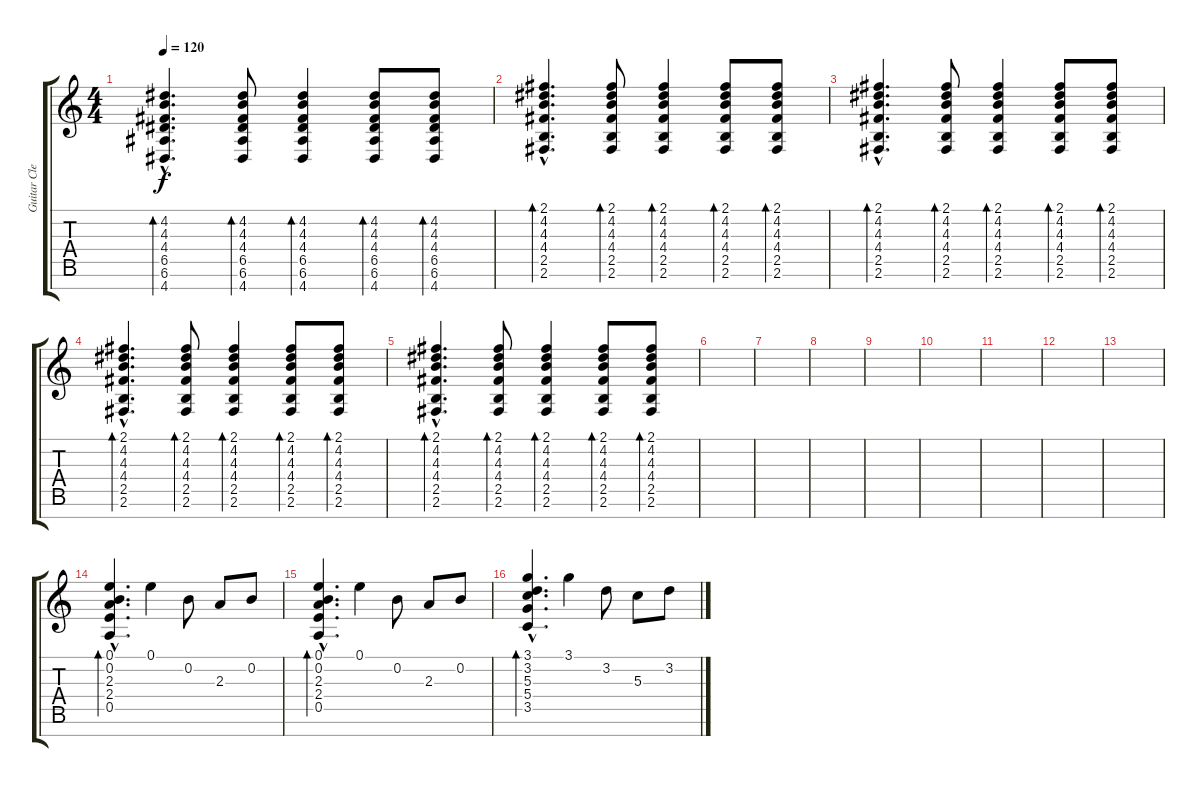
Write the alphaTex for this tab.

\track ("Guitar Clean" "Guitar Cle") {instrument electricguitarclean}
\staff {score tabs}
\tuning (E4 B3 G3 D3 A2 E2 B1) {hide}
\ts (4 4)
\tempo 120
\clef g2
\ks c
(4.2{hac} 4.3{hac} 4.4{hac} 6.5{hac} 6.6{hac} 4.7{hac}).4{d bd 60 dy f} (4.2 4.3 4.4 6.5 6.6 4.7).8{bd 60} (4.2 4.3 4.4 6.5 6.6 4.7).4{bd 60} (4.2 4.3 4.4 6.5 6.6 4.7).8{bd 60} (4.2 4.3 4.4 6.5 6.6 4.7).8{bd 60} |
(2.1{hac} 4.2{hac} 4.3{hac} 4.4{hac} 2.5{hac} 2.6{hac}).4{d bd 60} (2.1 4.2 4.3 4.4 2.5 2.6).8{bd 60} (2.1 4.2 4.3 4.4 2.5 2.6).4{bd 60} (2.1 4.2 4.3 4.4 2.5 2.6).8{bd 60} (2.1 4.2 4.3 4.4 2.5 2.6).8{bd 60} |
(2.1{hac} 4.2{hac} 4.3{hac} 4.4{hac} 2.5{hac} 2.6{hac}).4{d bd 60} (2.1 4.2 4.3 4.4 2.5 2.6).8{bd 60} (2.1 4.2 4.3 4.4 2.5 2.6).4{bd 60} (2.1 4.2 4.3 4.4 2.5 2.6).8{bd 60} (2.1 4.2 4.3 4.4 2.5 2.6).8{bd 60} |
(2.1{hac} 4.2{hac} 4.3{hac} 4.4{hac} 2.5{hac} 2.6{hac}).4{d bd 60} (2.1 4.2 4.3 4.4 2.5 2.6).8{bd 60} (2.1 4.2 4.3 4.4 2.5 2.6).4{bd 60} (2.1 4.2 4.3 4.4 2.5 2.6).8{bd 60} (2.1 4.2 4.3 4.4 2.5 2.6).8{bd 60} |
(2.1{hac} 4.2{hac} 4.3{hac} 4.4{hac} 2.5{hac} 2.6{hac}).4{d bd 60} (2.1 4.2 4.3 4.4 2.5 2.6).8{bd 60} (2.1 4.2 4.3 4.4 2.5 2.6).4{bd 60} (2.1 4.2 4.3 4.4 2.5 2.6).8{bd 60} (2.1 4.2 4.3 4.4 2.5 2.6).8{bd 60} |
|
|
|
|
|
|
|
|
(0.1{hac} 0.2{hac} 2.3{hac} 2.4{hac} 0.5{hac}).4{d bd 120} 0.1.4 0.2.8 2.3.8 0.2.8 |
(0.1{hac} 0.2{hac} 2.3{hac} 2.4{hac} 0.5{hac}).4{d bd 120} 0.1.4 0.2.8 2.3.8 0.2.8 |
(3.1{hac} 3.2{hac} 5.3{hac} 5.4{hac} 3.5{hac}).4{d bd 120} 3.1.4 3.2.8 5.3.8 3.2.8
